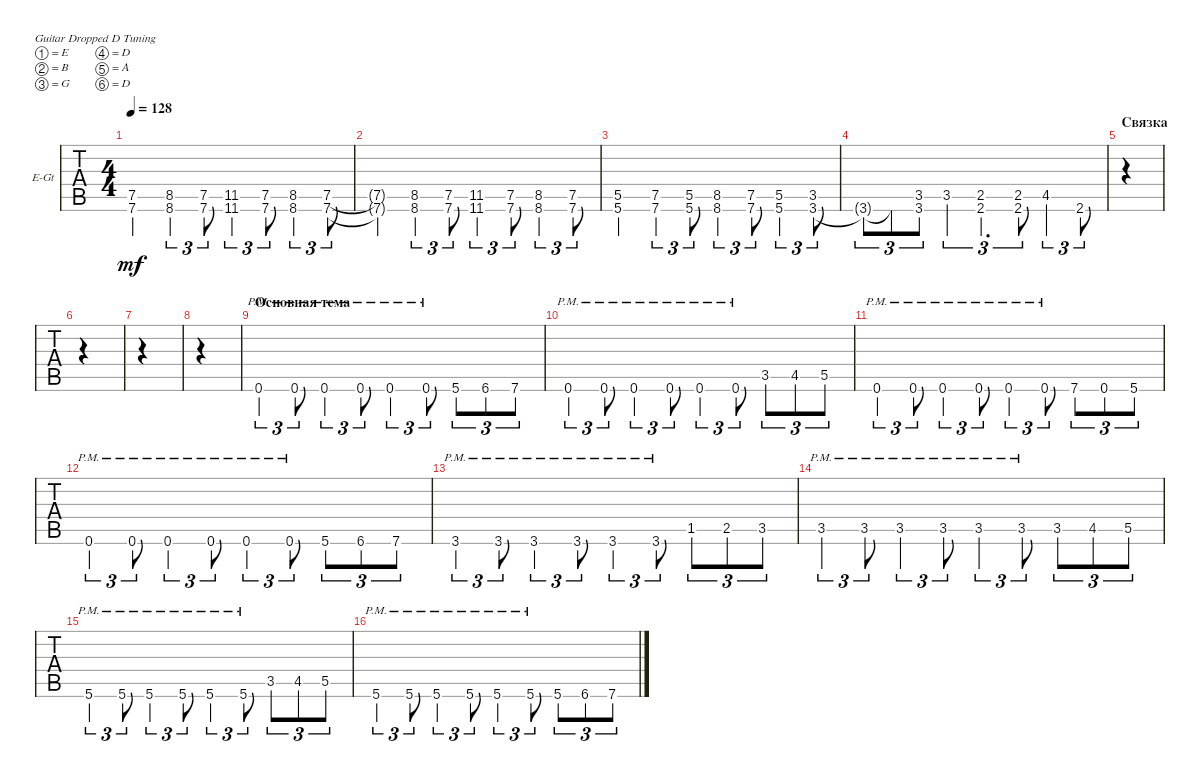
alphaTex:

\defaultSystemsLayout 4
\bracketExtendMode groupsimilarinstruments
\firstSystemTrackNameOrientation horizontal
\otherSystemsTrackNameOrientation horizontal
\track ("Electric Guitar" "E-Gt") {instrument distortionguitar}
\staff {tabs}
\tuning (E4 B3 G3 D3 A2 D2)
\ts (4 4)
\tempo 128
\clef g2
\ks c
(7.6 7.5).4{dy mf} (8.6 8.5).4{tu (3 2)} (7.6 7.5).8{tu (3 2)} (11.6 11.5).4{tu (3 2)} (7.6 7.5).8{tu (3 2)} (8.6 8.5).4{tu (3 2)} (7.6 7.5).8{tu (3 2)} |
(7.6{t} 7.5{t}).4 (8.6 8.5).4{tu (3 2)} (7.6 7.5).8{tu (3 2)} (11.6 11.5).4{tu (3 2)} (7.6 7.5).8{tu (3 2)} (8.6 8.5).4{tu (3 2)} (7.6 7.5).8{tu (3 2)} |
(5.6 5.5).4 (7.6 7.5).4{tu (3 2)} (5.6 5.5).8{tu (3 2)} (8.6 8.5).4{tu (3 2)} (7.6 7.5).8{tu (3 2)} (5.6 5.5).4{tu (3 2)} (3.6 3.5).8{tu (3 2)} |
3.6{t}.8{tu (3 2)} 3.6{t}.8{tu (3 2)} (3.6 3.5).8{tu (3 2)} 3.5.4{tu (3 2)} (2.6 2.5).4{d tu (3 2)} (2.6 2.5).8{tu (3 2)} 4.5.4{tu (3 2)} 2.6.8{tu (3 2)} |
\section ("" "Связка")
|
|
|
|
\section ("" "Основная тема")
0.6{pm}.4{tu (3 2)} 0.6{pm}.8{tu (3 2)} 0.6{pm}.4{tu (3 2)} 0.6{pm}.8{tu (3 2)} 0.6{pm}.4{tu (3 2)} 0.6{pm}.8{tu (3 2)} 5.6.8{tu (3 2)} 6.6.8{tu (3 2)} 7.6.8{tu (3 2)} |
0.6{pm}.4{tu (3 2)} 0.6{pm}.8{tu (3 2)} 0.6{pm}.4{tu (3 2)} 0.6{pm}.8{tu (3 2)} 0.6{pm}.4{tu (3 2)} 0.6{pm}.8{tu (3 2)} 3.5.8{tu (3 2)} 4.5.8{tu (3 2)} 5.5.8{tu (3 2)} |
0.6{pm}.4{tu (3 2)} 0.6{pm}.8{tu (3 2)} 0.6{pm}.4{tu (3 2)} 0.6{pm}.8{tu (3 2)} 0.6{pm}.4{tu (3 2)} 0.6{pm}.8{tu (3 2)} 7.6.8{tu (3 2)} 0.6.8{tu (3 2)} 5.6.8{tu (3 2)} |
0.6{pm}.4{tu (3 2)} 0.6{pm}.8{tu (3 2)} 0.6{pm}.4{tu (3 2)} 0.6{pm}.8{tu (3 2)} 0.6{pm}.4{tu (3 2)} 0.6{pm}.8{tu (3 2)} 5.6.8{tu (3 2)} 6.6.8{tu (3 2)} 7.6.8{tu (3 2)} |
3.6{pm}.4{tu (3 2)} 3.6{pm}.8{tu (3 2)} 3.6{pm}.4{tu (3 2)} 3.6{pm}.8{tu (3 2)} 3.6{pm}.4{tu (3 2)} 3.6{pm}.8{tu (3 2)} 1.5.8{tu (3 2)} 2.5.8{tu (3 2)} 3.5.8{tu (3 2)} |
3.5{pm}.4{tu (3 2)} 3.5{pm}.8{tu (3 2)} 3.5{pm}.4{tu (3 2)} 3.5{pm}.8{tu (3 2)} 3.5{pm}.4{tu (3 2)} 3.5{pm}.8{tu (3 2)} 3.5.8{tu (3 2)} 4.5.8{tu (3 2)} 5.5.8{tu (3 2)} |
5.6{pm}.4{tu (3 2)} 5.6{pm}.8{tu (3 2)} 5.6{pm}.4{tu (3 2)} 5.6{pm}.8{tu (3 2)} 5.6{pm}.4{tu (3 2)} 5.6{pm}.8{tu (3 2)} 3.5.8{tu (3 2)} 4.5.8{tu (3 2)} 5.5.8{tu (3 2)} |
5.6{pm}.4{tu (3 2)} 5.6{pm}.8{tu (3 2)} 5.6{pm}.4{tu (3 2)} 5.6{pm}.8{tu (3 2)} 5.6{pm}.4{tu (3 2)} 5.6{pm}.8{tu (3 2)} 5.6.8{tu (3 2)} 6.6.8{tu (3 2)} 7.6.8{tu (3 2)}
